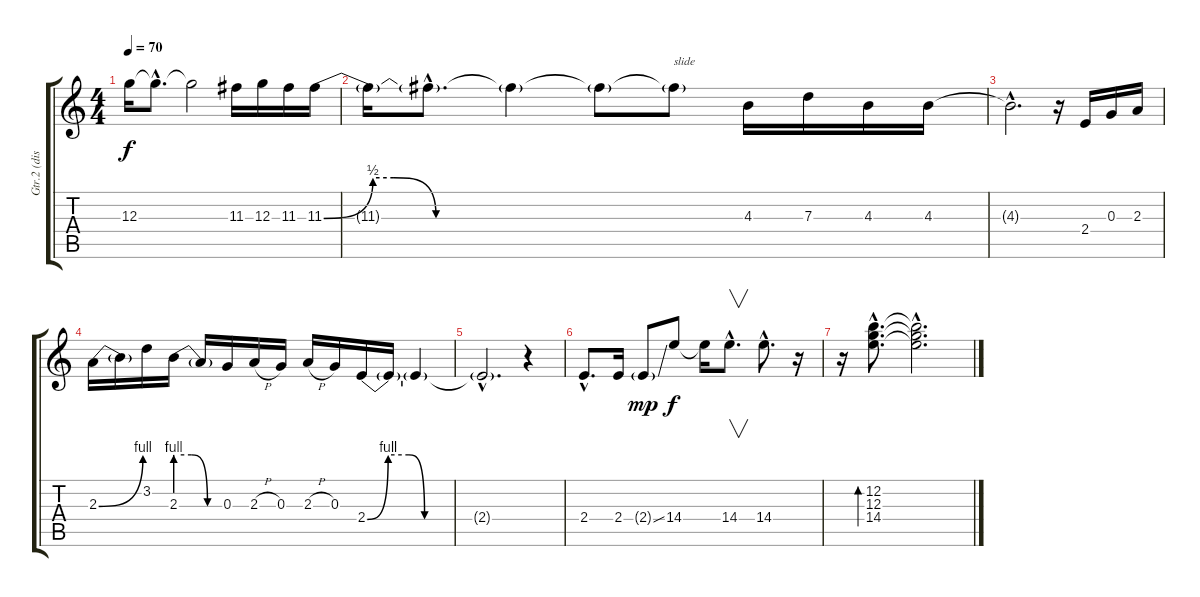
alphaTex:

\track ("Gtr.2 (disto)" "Gtr.2 (dis") {instrument distortionguitar}
\staff {score tabs}
\tuning (E4 B3 G3 D3 A2 E2) {hide}
\ts (4 4)
\tempo 70
\clef g2
\ks c
12.3{t}.16{dy f} 12.3{hac t}.8{d} 12.3{t}.2 11.3.16 12.3.16 11.3.16 11.3{be (custom 0 0 7 2 10 2 16 0 40 0 60 0)}.16 |
11.3{t}.16 11.3{hac t}.8{d} 11.3{t}.4 11.3{t}.8 11.3{t}.8{txt "slide"} 4.3.16 7.3.16 4.3.16 4.3.16 |
4.3{hac t}.2{d} r.16 2.4.16 0.3.16 2.3.16 |
2.3{be (bend 0 0 60 4)}.16 2.3{t}.16 3.2.16 2.3{be (custom 0 4 20 4 40 0 60 0)}.16 2.3{t}.16 0.3.16 2.3{h}.16 0.3.16 2.3{h}.16 0.3.16 2.4{be (custom 0 0 8 4 16 4 22 0 60 0)}.16 2.4{t}.16 2.4{t}.4 |
2.4{hac t}.2{d} r.4 |
2.4{hac}.8{d} 2.4.16 2.4{ss g}.8{dy mp} 14.4.8{dy f} 14.4{t}.16 14.4{hac}.8{v d} 14.4{hac}.8{d} r.16 |
r.16 (12.2{hac} 12.3{hac} 14.4{hac}).8{d bd 480} (12.2{hac t} 12.3{hac t} 14.4{hac t}).2{d}
